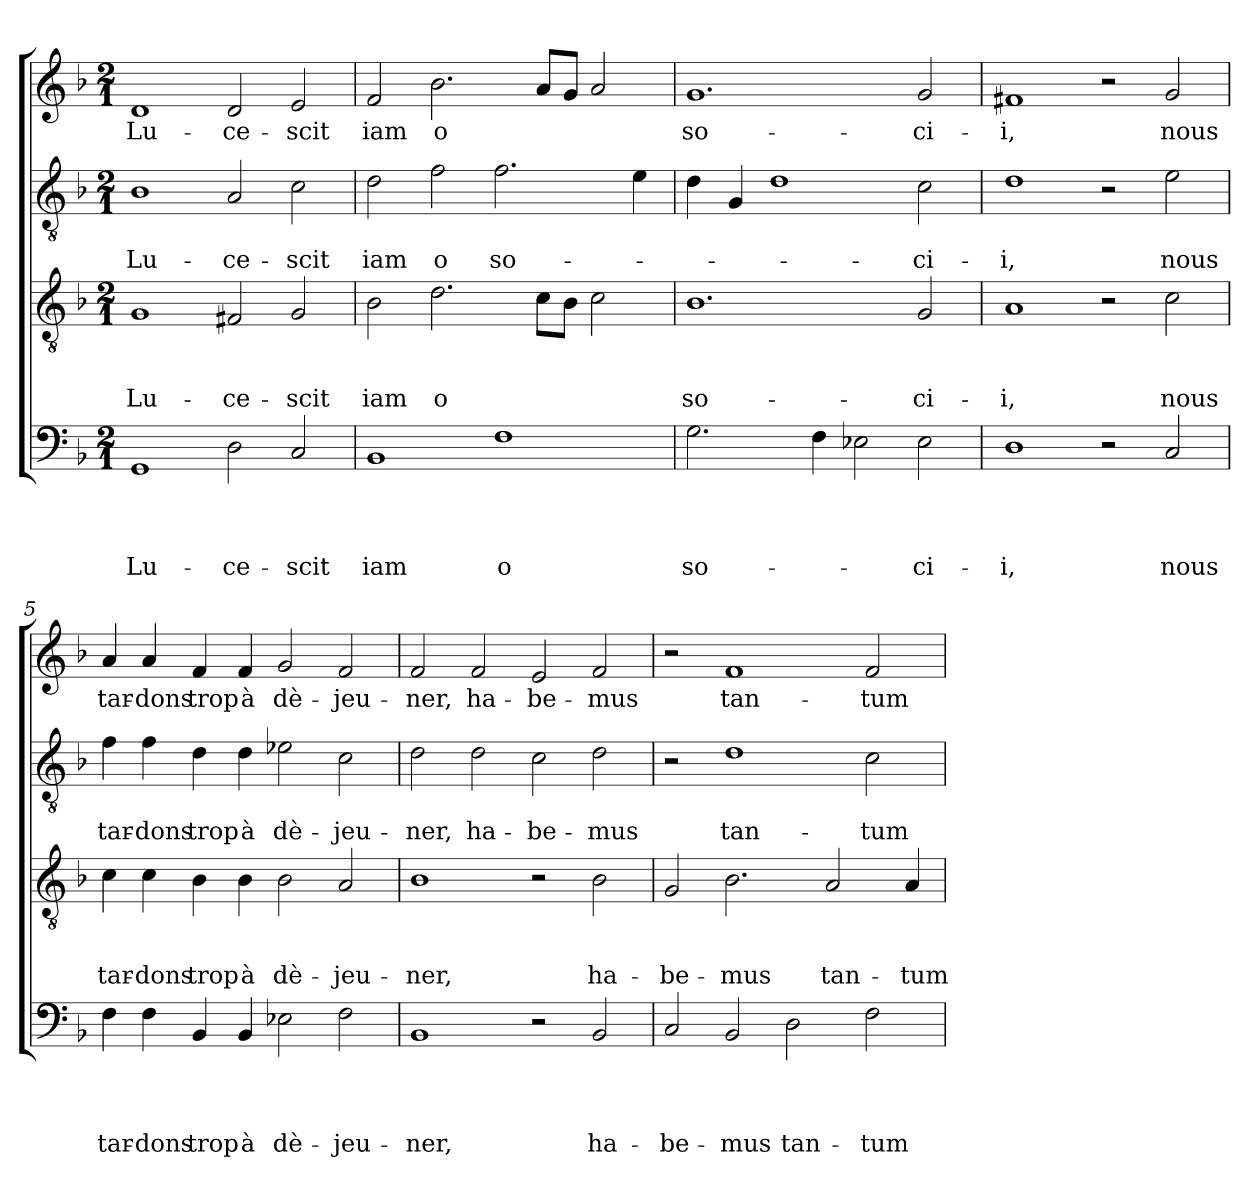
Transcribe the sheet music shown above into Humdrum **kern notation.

**kern	**text	**text	**text	**text	**kern	**text	**text	**text	**kern	**text	**text	**kern	**text
*part4	*part4	*part4	*part4	*part4	*part3	*part3	*part3	*part3	*part2	*part2	*part2	*part1	*part1
*staff4	*staff4	*staff4	*staff4	*staff4	*staff3	*staff3	*staff3	*staff3	*staff2	*staff2	*staff2	*staff1	*staff1
*clefF4	*	*	*	*	*clefGv2	*	*	*	*clefGv2	*	*	*clefG2	*
*k[b-]	*	*	*	*	*k[b-]	*	*	*	*k[b-]	*	*	*k[b-]	*
*F:	*	*	*	*	*F:	*	*	*	*F:	*	*	*F:	*
*M2/1	*	*	*	*	*M2/1	*	*	*	*M2/1	*	*	*M2/1	*
=1	=1	=1	=1	=1	=1	=1	=1	=1	=1	=1	=1	=1	=1
1GG	.	.	.	Lu-	1G	.	.	Lu-	1B-	.	Lu-	1d	Lu-
2D\	.	.	.	-ce-	2F#X/	.	.	-ce-	2A/	.	-ce-	2d/	-ce-
2C/	.	.	.	-scit	2G/	.	.	-scit	2c\	.	-scit	2e/	-scit
=2	=2	=2	=2	=2	=2	=2	=2	=2	=2	=2	=2	=2	=2
1BB-	.	.	.	iam	2B-\	.	.	iam	2d\	.	iam	2f/	iam
.	.	.	.	.	2.d\	.	.	o	2f\	.	o	2.b-\	o
1F	.	.	.	o	.	.	.	.	2.f\	.	so-	.	.
.	.	.	.	.	8c\L	.	.	.	.	.	.	8a/L	.
.	.	.	.	.	8B-\J	.	.	.	.	.	.	8g/J	.
.	.	.	.	.	2c\	.	.	.	.	.	.	2a/	.
.	.	.	.	.	.	.	.	.	4e\	.	.	.	.
=3	=3	=3	=3	=3	=3	=3	=3	=3	=3	=3	=3	=3	=3
2.G\	.	.	.	so-	1.B-	.	.	so-	4d\	.	.	1.g	so-
.	.	.	.	.	.	.	.	.	4G/	.	.	.	.
.	.	.	.	.	.	.	.	.	1d	.	.	.	.
4F\	.	.	.	.	.	.	.	.	.	.	.	.	.
2E-X\	.	.	.	.	.	.	.	.	.	.	.	.	.
2E-\	.	.	.	-ci-	2G/	.	.	-ci-	2c\	.	-ci-	2g/	-ci-
=4	=4	=4	=4	=4	=4	=4	=4	=4	=4	=4	=4	=4	=4
1D	.	.	.	-i,	1A	.	.	-i,	1d	.	-i,	1f#X	-i,
2r	.	.	.	.	2r	.	.	.	2r	.	.	2r	.
2C/	.	.	.	nous	2c\	.	.	nous	2e\	.	nous	2g/	nous
=5	=5	=5	=5	=5	=5	=5	=5	=5	=5	=5	=5	=5	=5
4F\	.	.	.	tar-	4c\	.	.	tar-	4f\	.	tar-	4a/	tar-
4F\	.	.	.	-dons	4c\	.	.	-dons	4f\	.	-dons	4a/	-dons
4BB-/	.	.	.	trop	4B-\	.	.	trop	4d\	.	trop	4f/	trop
4BB-/	.	.	.	à	4B-\	.	.	à	4d\	.	à	4f/	à
2E-X\	.	.	.	dè-	2B-\	.	.	dè-	2e-X\	.	dè-	2g/	dè-
2F\	.	.	.	-jeu-	2A/	.	.	-jeu-	2c\	.	-jeu-	2f/	-jeu-
=6	=6	=6	=6	=6	=6	=6	=6	=6	=6	=6	=6	=6	=6
1BB-	.	.	.	-ner,	1B-	.	.	-ner,	2d\	.	-ner,	2f/	-ner,
.	.	.	.	.	.	.	.	.	2d\	.	ha-	2f/	ha-
2r	.	.	.	.	2r	.	.	.	2c\	.	-be-	2e/	-be-
2BB-/	.	.	.	ha-	2B-\	.	.	ha-	2d\	.	-mus	2f/	-mus
!!LO:LB:g=z
=7	=7	=7	=7	=7	=7	=7	=7	=7	=7	=7	=7	=7	=7
2C/	.	.	.	-be-	2G/	.	.	-be-	2r	.	.	2r	.
2BB-/	.	.	.	-mus	2.B-\	.	.	-mus	1d	.	tan-	1f	tan-
2D\	.	.	.	tan-	.	.	.	.	.	.	.	.	.
.	.	.	.	.	2A/	.	.	tan-	.	.	.	.	.
2F\	.	.	.	-tum	.	.	.	.	2c\	.	-tum	2f/	-tum
.	.	.	.	.	4A/	.	.	-tum	.	.	.	.	.
=	=	=	=	=	=	=	=	=	=	=	=	=	=
*-	*-	*-	*-	*-	*-	*-	*-	*-	*-	*-	*-	*-	*-
